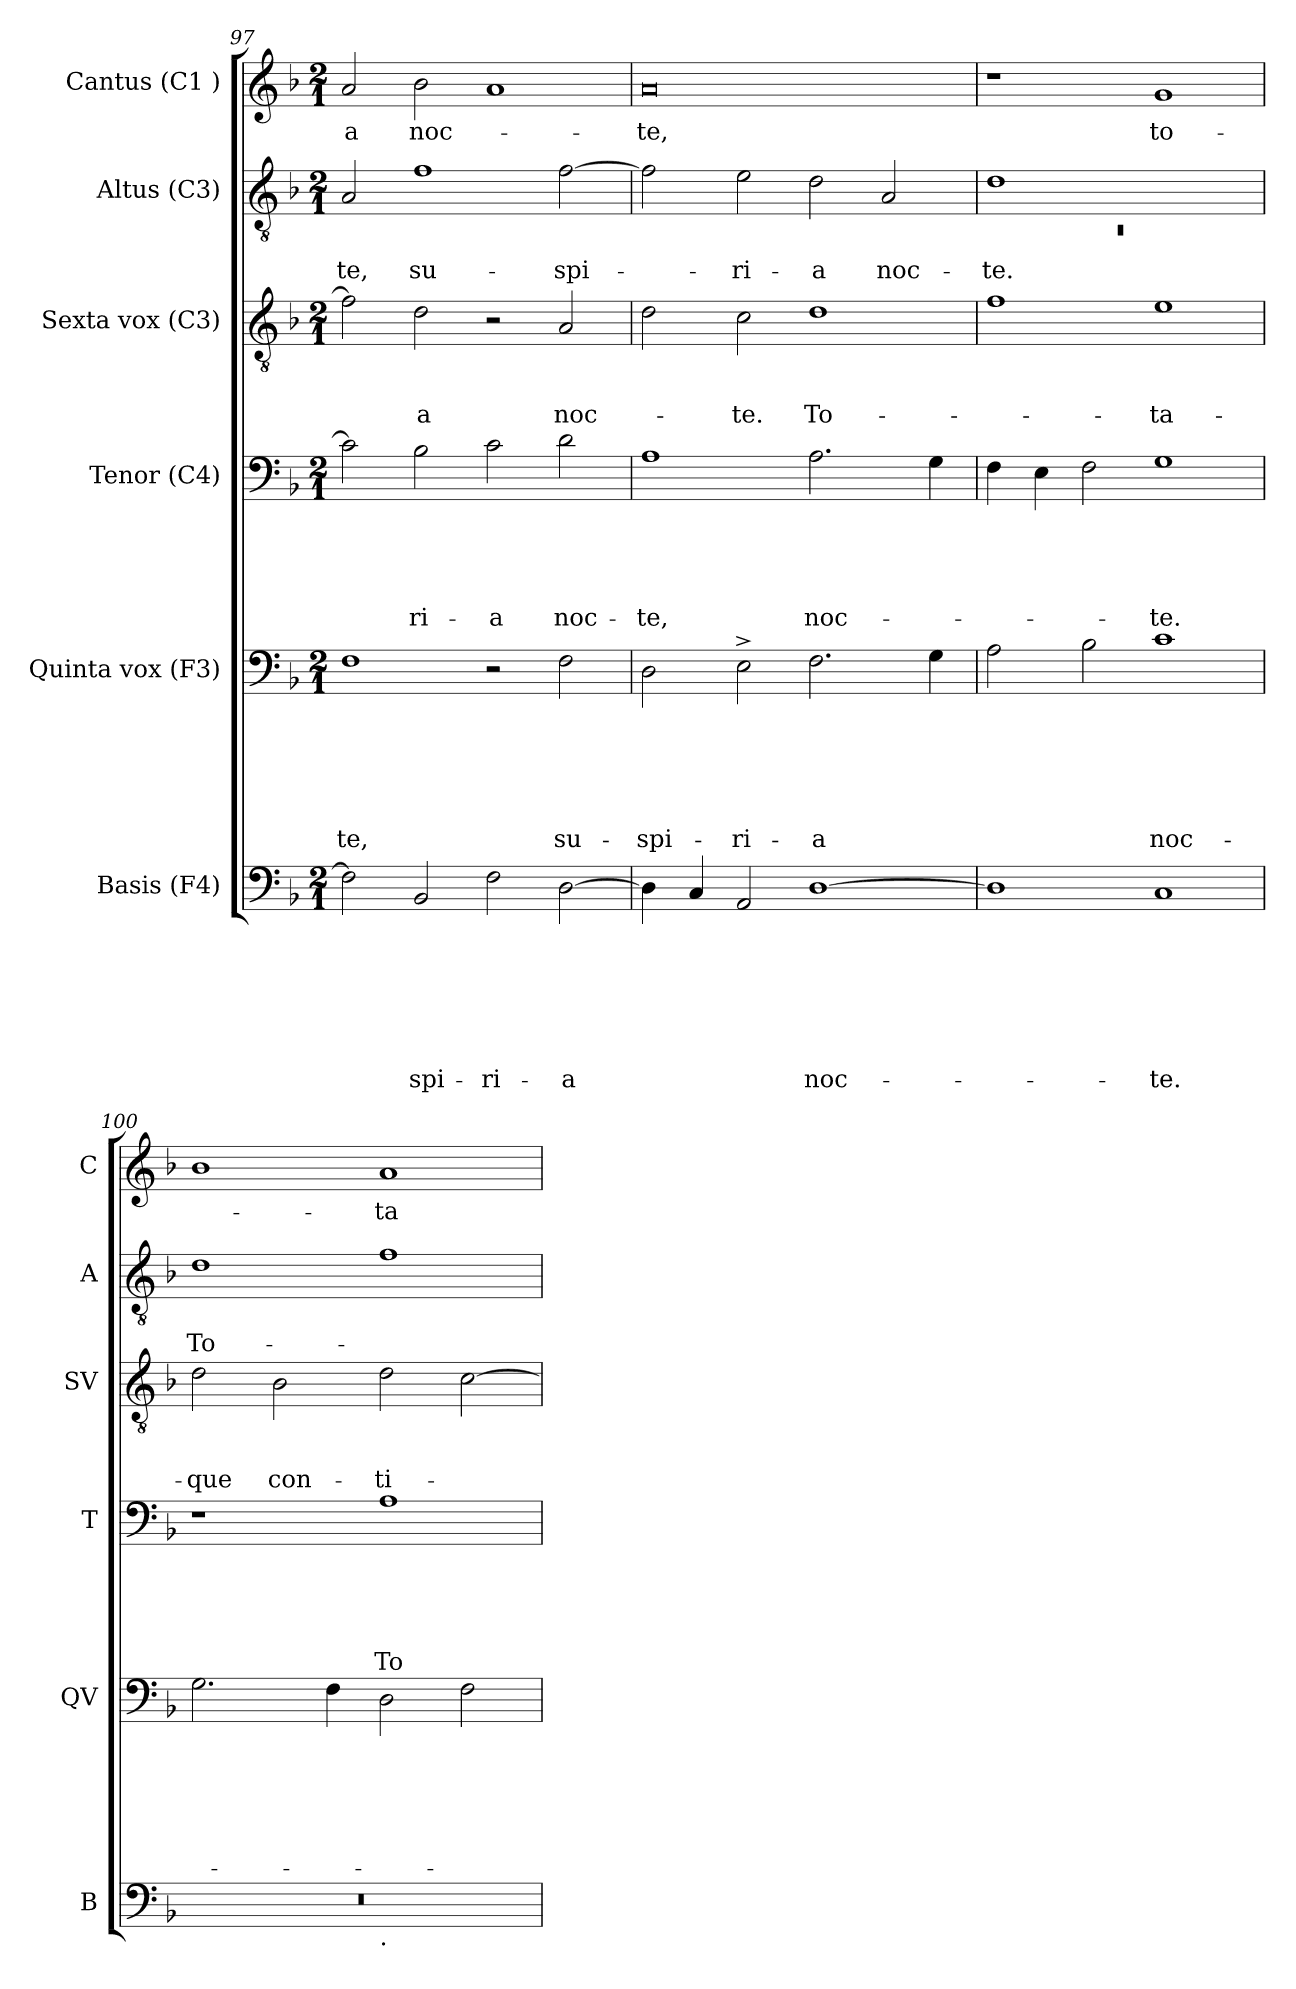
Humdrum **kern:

**kern	**text	**text	**text	**text	**text	**text	**text	**kern	**text	**text	**text	**text	**text	**text	**kern	**text	**text	**text	**text	**text	**kern	**text	**text	**text	**kern	**text	**text	**kern	**text
*part6	*part6	*part6	*part6	*part6	*part6	*part6	*part6	*part5	*part5	*part5	*part5	*part5	*part5	*part5	*part4	*part4	*part4	*part4	*part4	*part4	*part3	*part3	*part3	*part3	*part2	*part2	*part2	*part1	*part1
*staff6	*staff6	*staff6	*staff6	*staff6	*staff6	*staff6	*staff6	*staff5	*staff5	*staff5	*staff5	*staff5	*staff5	*staff5	*staff4	*staff4	*staff4	*staff4	*staff4	*staff4	*staff3	*staff3	*staff3	*staff3	*staff2	*staff2	*staff2	*staff1	*staff1
*I"Basis (F4)	*	*	*	*	*	*	*	*I"Quinta vox (F3)	*	*	*	*	*	*	*I"Tenor (C4)	*	*	*	*	*	*I"Sexta vox (C3)	*	*	*	*I"Altus (C3)	*	*	*I"Cantus (C1 )	*
*I'B	*	*	*	*	*	*	*	*I'QV	*	*	*	*	*	*	*I'T	*	*	*	*	*	*I'SV	*	*	*	*I'A	*	*	*I'C	*
!!LO:PB:g=z
*clefF4	*	*	*	*	*	*	*	*clefF4	*	*	*	*	*	*	*clefF4	*	*	*	*	*	*clefGv2	*	*	*	*clefGv2	*	*	*clefG2	*
*k[b-]	*	*	*	*	*	*	*	*k[b-]	*	*	*	*	*	*	*k[b-]	*	*	*	*	*	*k[b-]	*	*	*	*k[b-]	*	*	*k[b-]	*
*F:	*	*	*	*	*	*	*	*F:	*	*	*	*	*	*	*F:	*	*	*	*	*	*F:	*	*	*	*F:	*	*	*F:	*
*M2/1	*	*	*	*	*	*	*	*M2/1	*	*	*	*	*	*	*M2/1	*	*	*	*	*	*M2/1	*	*	*	*M2/1	*	*	*M2/1	*
=97	=97	=97	=97	=97	=97	=97	=97	=97	=97	=97	=97	=97	=97	=97	=97	=97	=97	=97	=97	=97	=97	=97	=97	=97	=97	=97	=97	=97	=97
!	!	!	!	!	!	!	!	!	!	!	!	!	!	!LO:LY:b	!	!	!	!	!	!	!	!	!	!	!	!	!LO:LY:b	!	!LO:LY:b
2F\]	.	.	.	.	.	.	.	1F	.	.	.	.	.	-te,	2c\]	.	.	.	.	.	2f\]	.	.	.	2A/	.	-te,	2a/	-a
!	!	!	!	!	!	!	!LO:LY:b	!	!	!	!	!	!	!	!	!	!	!	!	!LO:LY:b	!	!	!	!LO:LY:b	!	!	!LO:LY:b	!	!LO:LY:b
2BB-/	.	.	.	.	.	.	-spi-	.	.	.	.	.	.	.	2B-\	.	.	.	.	-ri-	2d\	.	.	-a	1f	.	su-	2b-\	noc-
!	!	!	!	!	!	!	!LO:LY:b	!	!	!	!	!	!	!	!	!	!	!	!	!LO:LY:b	!	!	!	!	!	!	!	!	!
2F\	.	.	.	.	.	.	-ri-	2r	.	.	.	.	.	.	2c\	.	.	.	.	-a	2r	.	.	.	.	.	.	1a	.
!	!	!	!	!	!	!	!LO:LY:b	!	!	!	!	!	!	!LO:LY:b	!	!	!	!	!	!LO:LY:b	!	!	!	!LO:LY:b	!	!	!LO:LY:b	!	!
[>2D\	.	.	.	.	.	.	-a	2F\	.	.	.	.	.	su-	2d\	.	.	.	.	noc-	2A/	.	.	noc-	[>2f\	.	-spi-	.	.
=98	=98	=98	=98	=98	=98	=98	=98	=98	=98	=98	=98	=98	=98	=98	=98	=98	=98	=98	=98	=98	=98	=98	=98	=98	=98	=98	=98	=98	=98
!	!	!	!	!	!	!	!	!	!	!	!	!	!	!LO:LY:b	!	!	!	!	!	!LO:LY:b	!	!	!	!	!	!	!	!	!LO:LY:b
4D\]	.	.	.	.	.	.	.	2D\	.	.	.	.	.	-spi-	1A	.	.	.	.	-te,	2d\	.	.	.	2f\]	.	.	0a	-te,
4C/	.	.	.	.	.	.	.	.	.	.	.	.	.	.	.	.	.	.	.	.	.	.	.	.	.	.	.	.	.
!	!	!	!	!	!	!	!	!	!	!	!	!	!	!LO:LY:b	!	!	!	!	!	!	!	!	!	!LO:LY:b	!	!	!LO:LY:b	!	!
2AA/	.	.	.	.	.	.	.	2E^>\	.	.	.	.	.	-ri-	.	.	.	.	.	.	2c\	.	.	-te.	2e\	.	-ri-	.	.
!	!	!	!	!	!	!	!LO:LY:b	!	!	!	!	!	!	!LO:LY:b	!	!	!	!	!	!LO:LY:b	!	!	!	!LO:LY:b	!	!	!LO:LY:b	!	!
[>1D	.	.	.	.	.	.	noc-	2.F\	.	.	.	.	.	-a	2.A\	.	.	.	.	noc-	1d	.	.	To-	2d\	.	-a	.	.
!	!	!	!	!	!	!	!	!	!	!	!	!	!	!	!	!	!	!	!	!	!	!	!	!	!	!	!LO:LY:b	!	!
.	.	.	.	.	.	.	.	.	.	.	.	.	.	.	.	.	.	.	.	.	.	.	.	.	2A/	.	noc-	.	.
.	.	.	.	.	.	.	.	4G\	.	.	.	.	.	.	4G\	.	.	.	.	.	.	.	.	.	.	.	.	.	.
=99	=99	=99	=99	=99	=99	=99	=99	=99	=99	=99	=99	=99	=99	=99	=99	=99	=99	=99	=99	=99	=99	=99	=99	=99	=99	=99	=99	=99	=99
*	*	*	*	*	*	*	*	*	*	*	*	*	*	*	*	*	*	*	*	*	*	*	*	*	*^	*	*	*	*
!	!	!	!	!	!	!	!	!	!	!	!	!	!	!	!	!	!	!	!	!	!	!	!	!	!	!LO:N:vis=1	!	!LO:LY:b	!	!
1D]	.	.	.	.	.	.	.	2A\	.	.	.	.	.	.	4F\	.	.	.	.	.	1f	.	.	.	1d	0rC	.	-te.	1r	.
.	.	.	.	.	.	.	.	.	.	.	.	.	.	.	4E\	.	.	.	.	.	.	.	.	.	.	.	.	.	.	.
.	.	.	.	.	.	.	.	2B-\	.	.	.	.	.	.	2F\	.	.	.	.	.	.	.	.	.	.	.	.	.	.	.
!	!	!	!	!	!	!	!LO:LY:b	!	!	!	!	!	!	!LO:LY:b	!	!	!	!	!	!LO:LY:b	!	!	!	!LO:LY:b	!	!	!	!	!	!LO:LY:b
1C	.	.	.	.	.	.	-te.	1c	.	.	.	.	.	noc-	1G	.	.	.	.	-te.	1e	.	.	-ta-	1ryy	.	.	.	1g	to-
*	*	*	*	*	*	*	*	*	*	*	*	*	*	*	*	*	*	*	*	*	*	*	*	*	*v	*v	*	*	*	*
=100	=100	=100	=100	=100	=100	=100	=100	=100	=100	=100	=100	=100	=100	=100	=100	=100	=100	=100	=100	=100	=100	=100	=100	=100	=100	=100	=100	=100	=100
!	!	!	!	!	!	!	!	!	!	!	!	!	!	!	!	!	!	!	!	!	!	!	!	!LO:LY:b	!	!	!LO:LY:b	!	!
*^	*	*	*	*	*	*	*	*	*	*	*	*	*	*	*	*	*	*	*	*	*	*	*	*	*	*	*	*	*
0r	1ryy	.	.	.	.	.	.	.	2.G\	.	.	.	.	.	.	1r	.	.	.	.	.	2d\	.	.	-que	1d	.	To-	1b-	.
!	!	!	!	!	!	!	!	!	!	!	!	!	!	!	!	!	!	!	!	!	!	!	!	!	!LO:LY:b	!	!	!	!	!
.	.	.	.	.	.	.	.	.	.	.	.	.	.	.	.	.	.	.	.	.	.	2B-\	.	.	con-	.	.	.	.	.
.	.	.	.	.	.	.	.	.	4F\	.	.	.	.	.	.	.	.	.	.	.	.	.	.	.	.	.	.	.	.	.
!	!LO:TX:b:t=.	!	!	!	!	!	!	!	!	!	!	!	!	!	!	!	!	!	!	!	!	!	!	!	!	!	!	!	!	!
!	!	!	!	!	!	!	!	!	!	!	!	!	!	!	!	!	!	!	!	!	!LO:LY:b	!	!	!	!LO:LY:b	!	!	!	!	!LO:LY:b
.	1ryy	.	.	.	.	.	.	.	2D\	.	.	.	.	.	.	1A	.	.	.	.	To-	2d\	.	.	-ti-	1f	.	.	1a	-ta-
.	.	.	.	.	.	.	.	.	2F\	.	.	.	.	.	.	.	.	.	.	.	.	[>2c\	.	.	.	.	.	.	.	.
*v	*v	*	*	*	*	*	*	*	*	*	*	*	*	*	*	*	*	*	*	*	*	*	*	*	*	*	*	*	*	*
=	=	=	=	=	=	=	=	=	=	=	=	=	=	=	=	=	=	=	=	=	=	=	=	=	=	=	=	=	=
*-	*-	*-	*-	*-	*-	*-	*-	*-	*-	*-	*-	*-	*-	*-	*-	*-	*-	*-	*-	*-	*-	*-	*-	*-	*-	*-	*-	*-	*-
